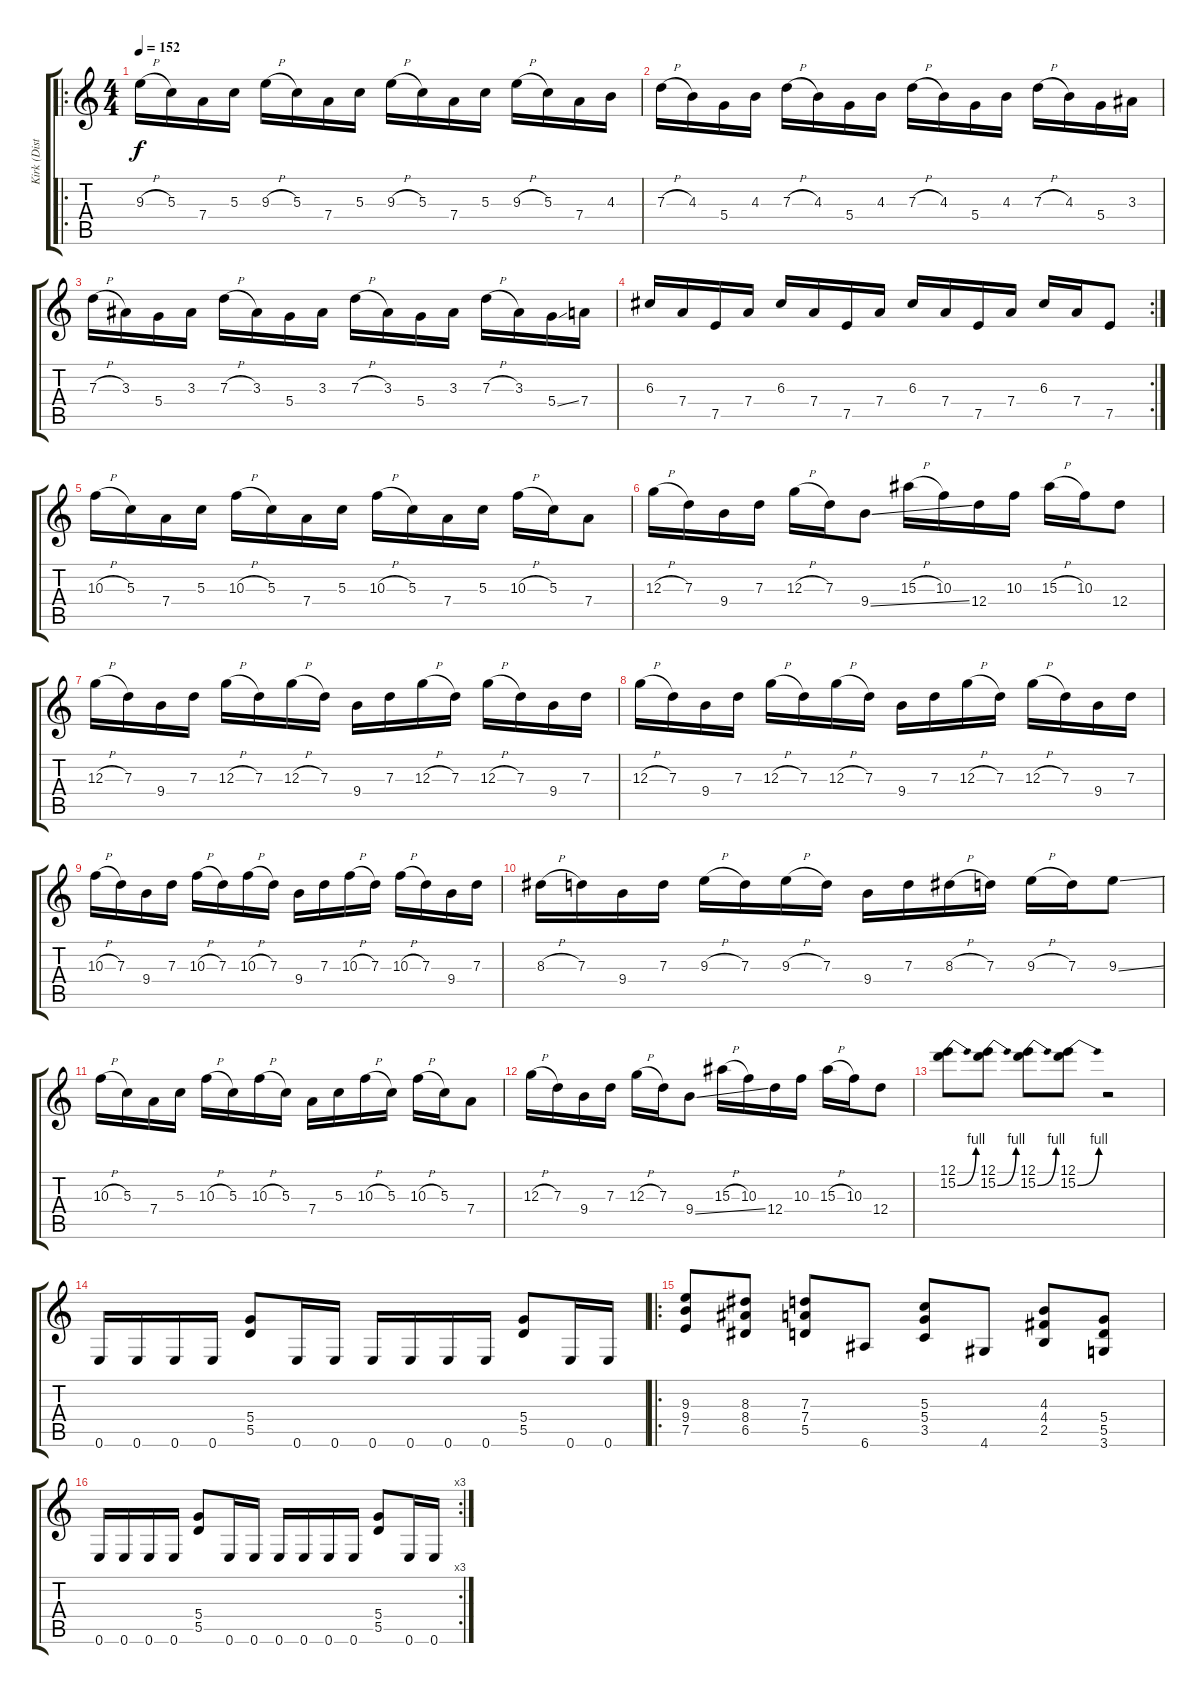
\track ("Kirk (Disto Gtr)" "Kirk (Dist") {instrument distortionguitar}
\staff {score tabs}
\tuning (E4 B3 G3 D3 A2 E2) {hide}
\ro
\ts (4 4)
\tempo 152
\clef g2
\ks c
9.3{h}.16{dy f} 5.3.16 7.4.16 5.3.16 9.3{h}.16 5.3.16 7.4.16 5.3.16 9.3{h}.16 5.3.16 7.4.16 5.3.16 9.3{h}.16 5.3.16 7.4.16 4.3.16 |
7.3{h}.16 4.3.16 5.4.16 4.3.16 7.3{h}.16 4.3.16 5.4.16 4.3.16 7.3{h}.16 4.3.16 5.4.16 4.3.16 7.3{h}.16 4.3.16 5.4.16 3.3.16 |
7.3{h}.16 3.3.16 5.4.16 3.3.16 7.3{h}.16 3.3.16 5.4.16 3.3.16 7.3{h}.16 3.3.16 5.4.16 3.3.16 7.3{h}.16 3.3.16 5.4{ss}.16 7.4.16 |
\rc 2
6.3.16 7.4.16 7.5.16 7.4.16 6.3.16 7.4.16 7.5.16 7.4.16 6.3.16 7.4.16 7.5.16 7.4.16 6.3.16 7.4.16 7.5.8 |
10.3{h}.16 5.3.16 7.4.16 5.3.16 10.3{h}.16 5.3.16 7.4.16 5.3.16 10.3{h}.16 5.3.16 7.4.16 5.3.16 10.3{h}.16 5.3.16 7.4.8 |
12.3{h}.16 7.3.16 9.4.16 7.3.16 12.3{h}.16 7.3.16 9.4{ss}.8 15.3{h}.16 10.3.16 12.4.16 10.3.16 15.3{h}.16 10.3.16 12.4.8 |
12.3{h}.16 7.3.16 9.4.16 7.3.16 12.3{h}.16 7.3.16 12.3{h}.16 7.3.16 9.4.16 7.3.16 12.3{h}.16 7.3.16 12.3{h}.16 7.3.16 9.4.16 7.3.16 |
12.3{h}.16 7.3.16 9.4.16 7.3.16 12.3{h}.16 7.3.16 12.3{h}.16 7.3.16 9.4.16 7.3.16 12.3{h}.16 7.3.16 12.3{h}.16 7.3.16 9.4.16 7.3.16 |
10.3{h}.16 7.3.16 9.4.16 7.3.16 10.3{h}.16 7.3.16 10.3{h}.16 7.3.16 9.4.16 7.3.16 10.3{h}.16 7.3.16 10.3{h}.16 7.3.16 9.4.16 7.3.16 |
8.3{h}.16 7.3.16 9.4.16 7.3.16 9.3{h}.16 7.3.16 9.3{h}.16 7.3.16 9.4.16 7.3.16 8.3{h}.16 7.3.16 9.3{h}.16 7.3.16 9.3{ss}.8 |
10.3{h}.16 5.3.16 7.4.16 5.3.16 10.3{h}.16 5.3.16 10.3{h}.16 5.3.16 7.4.16 5.3.16 10.3{h}.16 5.3.16 10.3{h}.16 5.3.16 7.4.8 |
12.3{h}.16 7.3.16 9.4.16 7.3.16 12.3{h}.16 7.3.16 9.4{ss}.8 15.3{h}.16 10.3.16 12.4.16 10.3.16 15.3{h}.16 10.3.16 12.4.8 |
(12.1 15.2{be (bend 0 0 60 4)}).8 (12.1 15.2{be (bend 0 0 60 4)}).8 (12.1 15.2{be (bend 0 0 60 4)}).8 (12.1 15.2{be (bend 0 0 60 4)}).8 r.2 |
0.6.16 0.6.16 0.6.16 0.6.16 (5.4 5.5).8 0.6.16 0.6.16 0.6.16 0.6.16 0.6.16 0.6.16 (5.4 5.5).8 0.6.16 0.6.16 |
\ro
(9.3 9.4 7.5).8 (8.3 8.4 6.5).8 (7.3 7.4 5.5).8 6.6.8 (5.3 5.4 3.5).8 4.6.8 (4.3 4.4 2.5).8 (5.4 5.5 3.6).8 |
\rc 3
0.6.16 0.6.16 0.6.16 0.6.16 (5.4 5.5).8 0.6.16 0.6.16 0.6.16 0.6.16 0.6.16 0.6.16 (5.4 5.5).8 0.6.16 0.6.16
